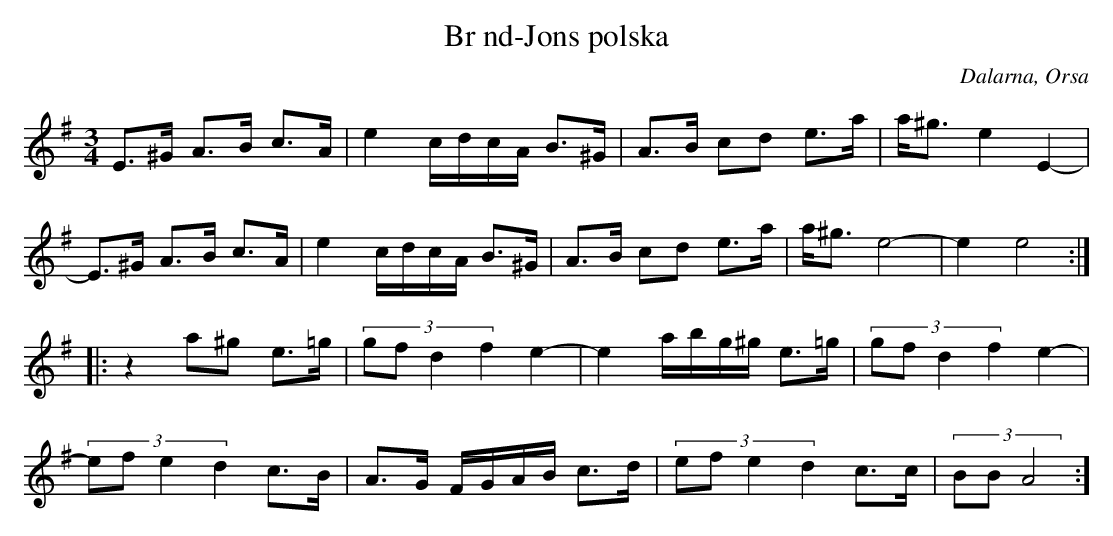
X:1
T: Br nd-Jons polska
O: Dalarna, Orsa
M: 3/4
L: 1/8
K: Ador
E>^G A>B c>A | e2 c/d/c/A/ B>^G | A>B cd e>a | a<^g e2 E2- |
E>^G A>B c>A | e2 c/d/c/A/ B>^G | A>B cd e>a | a<^g e4- | e2 e4 :|
|: z2 a^g e>=g | (3:2:4gf d2 f2 e2- | e2 a/b/g/^g/ e>=g | (3:2:4gf d2 f2 e2- |
(3:2:4ef e2 d2 c>B | A>G F/G/A/B/ c>d | (3:2:4ef e2 d2 c>c | (3B£B A4 :]
